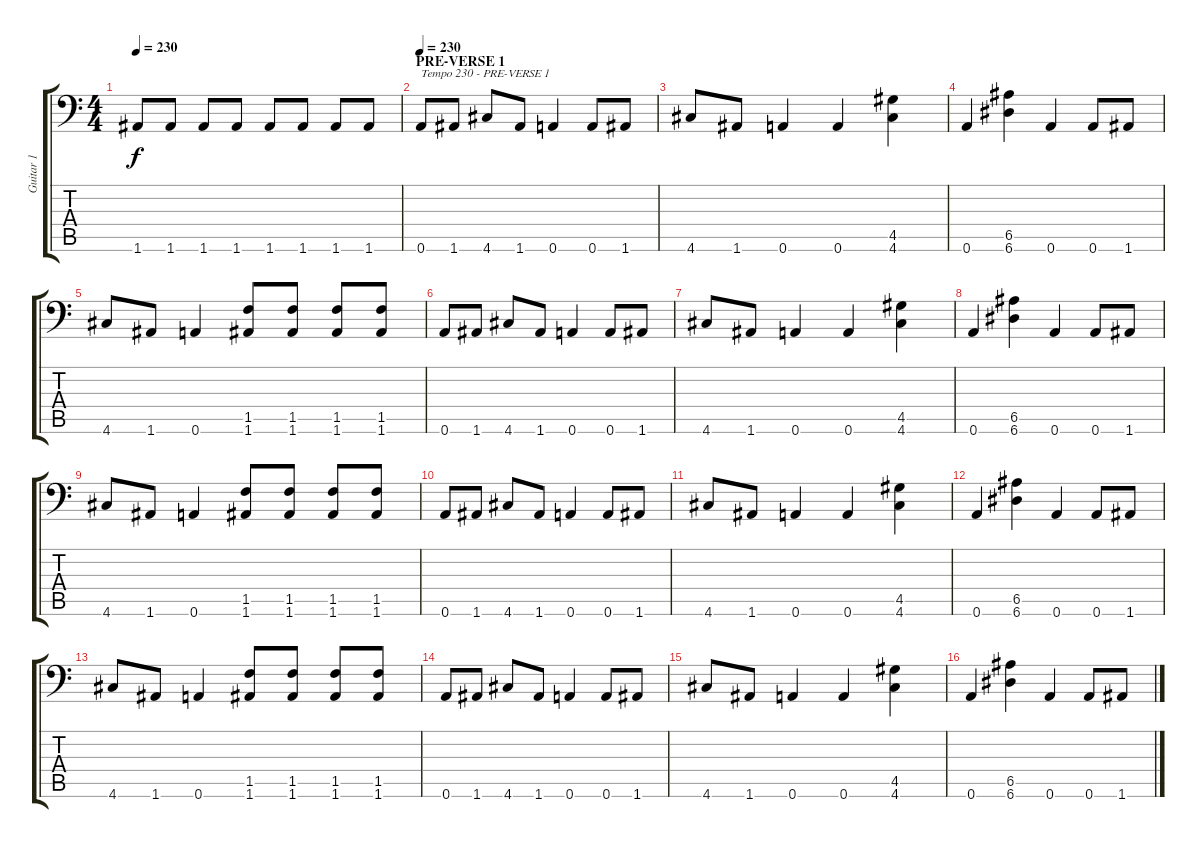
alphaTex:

\track ("Guitar 1" "Guitar 1") {instrument distortionguitar}
\staff {score tabs}
\tuning (B3 Gb3 D3 A2 E2 A1) {hide}
\ts (4 4)
\tempo 230
\clef f4
\ks c
1.6.8{dy f} 1.6.8 1.6.8 1.6.8 1.6.8 1.6.8 1.6.8 1.6.8 |
\section ("" "PRE-VERSE 1")
\tempo 230
0.6.8{txt "Tempo 230 - PRE-VERSE 1"} 1.6.8 4.6.8 1.6.8 0.6.4 0.6.8 1.6.8 |
4.6.8 1.6.8 0.6.4 0.6.4 (4.5 4.6).4 |
0.6.4 (6.5 6.6).4 0.6.4 0.6.8 1.6.8 |
4.6.8 1.6.8 0.6.4 (1.5 1.6).8 (1.5 1.6).8 (1.5 1.6).8 (1.5 1.6).8 |
0.6.8 1.6.8 4.6.8 1.6.8 0.6.4 0.6.8 1.6.8 |
4.6.8 1.6.8 0.6.4 0.6.4 (4.5 4.6).4 |
0.6.4 (6.5 6.6).4 0.6.4 0.6.8 1.6.8 |
4.6.8 1.6.8 0.6.4 (1.5 1.6).8 (1.5 1.6).8 (1.5 1.6).8 (1.5 1.6).8 |
0.6.8 1.6.8 4.6.8 1.6.8 0.6.4 0.6.8 1.6.8 |
4.6.8 1.6.8 0.6.4 0.6.4 (4.5 4.6).4 |
0.6.4 (6.5 6.6).4 0.6.4 0.6.8 1.6.8 |
4.6.8 1.6.8 0.6.4 (1.5 1.6).8 (1.5 1.6).8 (1.5 1.6).8 (1.5 1.6).8 |
0.6.8 1.6.8 4.6.8 1.6.8 0.6.4 0.6.8 1.6.8 |
4.6.8 1.6.8 0.6.4 0.6.4 (4.5 4.6).4 |
0.6.4 (6.5 6.6).4 0.6.4 0.6.8 1.6.8
